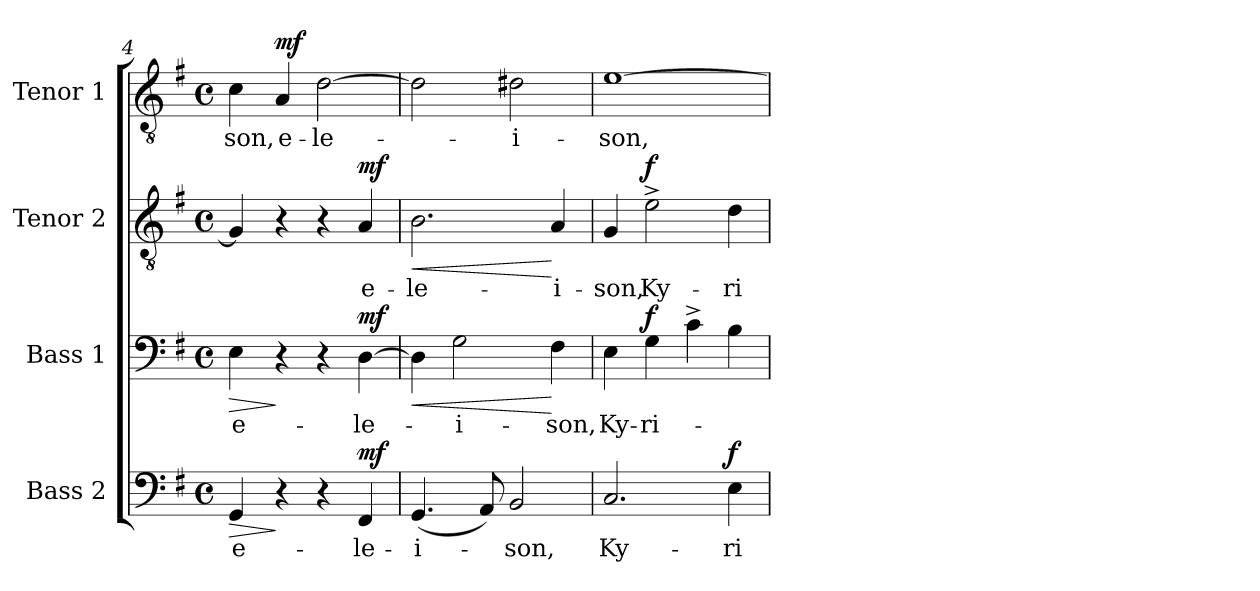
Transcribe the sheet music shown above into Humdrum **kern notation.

**kern	**text	**dynam	**kern	**text	**dynam	**kern	**text	**dynam	**kern	**text	**dynam
*part4	*part4	*part4	*part3	*part3	*part3	*part2	*part2	*part2	*part1	*part1	*part1
*staff4	*staff4	*staff4	*staff3	*staff3	*staff3	*staff2	*staff2	*staff2	*staff1	*staff1	*staff1
*I"Bass 2	*	*	*I"Bass 1	*	*	*I"Tenor 2	*	*	*I"Tenor 1	*	*
*I'B. 2	*	*	*I'B. 1	*	*	*I'T. 2	*	*	*I'T. 1	*	*
*clefF4	*	*	*clefF4	*	*	*clefGv2	*	*	*clefGv2	*	*
*k[f#]	*	*	*k[f#]	*	*	*k[f#]	*	*	*k[f#]	*	*
*G:	*	*	*G:	*	*	*G:	*	*	*G:	*	*
*M4/4	*	*	*M4/4	*	*	*M4/4	*	*	*M4/4	*	*
*met(c)	*	*	*met(c)	*	*	*met(c)	*	*	*met(c)	*	*
=4	=4	=4	=4	=4	=4	=4	=4	=4	=4	=4	=4
!	!LO:LY:b	!LO:HP:b	!	!LO:LY:b	!LO:HP:b	!	!	!	!	!LO:LY:b	!
4GG/	e-	>	4E\	e-	>	4G/]	.	.	4c\	-son,	.
!	!	!	!	!	!	!	!	!	!	!LO:LY:b	!LO:DY:a
4r	.	]	4r	.	]	4r	.	.	4A/	e-	mf
!	!	!	!	!	!	!	!	!	!	!LO:LY:b	!
4r	.	.	4r	.	.	4r	.	.	[2d\	-le-	.
!	!LO:LY:b	!LO:DY:a	!	!LO:LY:b	!LO:DY:a	!	!LO:LY:b	!LO:DY:a	!	!	!
4FF#/	-le-	mf	[4D\	-le-	mf	4A/	e-	mf	.	.	.
=5	=5	=5	=5	=5	=5	=5	=5	=5	=5	=5	=5
!	!LO:LY:b	!	!	!	!LO:HP:b	!	!LO:LY:b	!LO:HP:b	!	!	!
(<4.GG/	-i-	.	4D\]	.	<	2.B\	-le-	<	2d\]	.	.
!	!	!	!	!LO:LY:b	!	!	!	!	!	!	!
.	.	.	2G\	-i-	.	.	.	.	.	.	.
8AA/)	.	.	.	.	.	.	.	.	.	.	.
!	!LO:LY:b	!	!	!	!	!	!	!	!	!LO:LY:b	!
2BB/	-son,	.	.	.	.	.	.	.	2d#X\	-i-	.
!	!	!	!	!LO:LY:b	!	!	!LO:LY:b	!	!	!	!
.	.	.	4F#\	-son,	[	4A/	-i-	[	.	.	.
=6	=6	=6	=6	=6	=6	=6	=6	=6	=6	=6	=6
!	!LO:LY:b	!	!	!LO:LY:b	!	!	!LO:LY:b	!	!	!LO:LY:b	!
2.C/	Ky-	.	4E\	Ky-	.	4G/	-son,	.	[1e	-son,	.
!	!	!	!	!LO:LY:b	!LO:DY:a	!	!LO:LY:b	!LO:DY:a	!	!	!
.	.	.	4G\	-ri-	f	2e^>\	Ky-	f	.	.	.
.	.	.	4c^>\	.	.	.	.	.	.	.	.
!	!LO:LY:b	!LO:DY:a	!	!	!	!	!LO:LY:b	!	!	!	!
4E\	-ri-	f	4B\	.	.	4d\	-ri-	.	.	.	.
=	=	=	=	=	=	=	=	=	=	=	=
*-	*-	*-	*-	*-	*-	*-	*-	*-	*-	*-	*-
